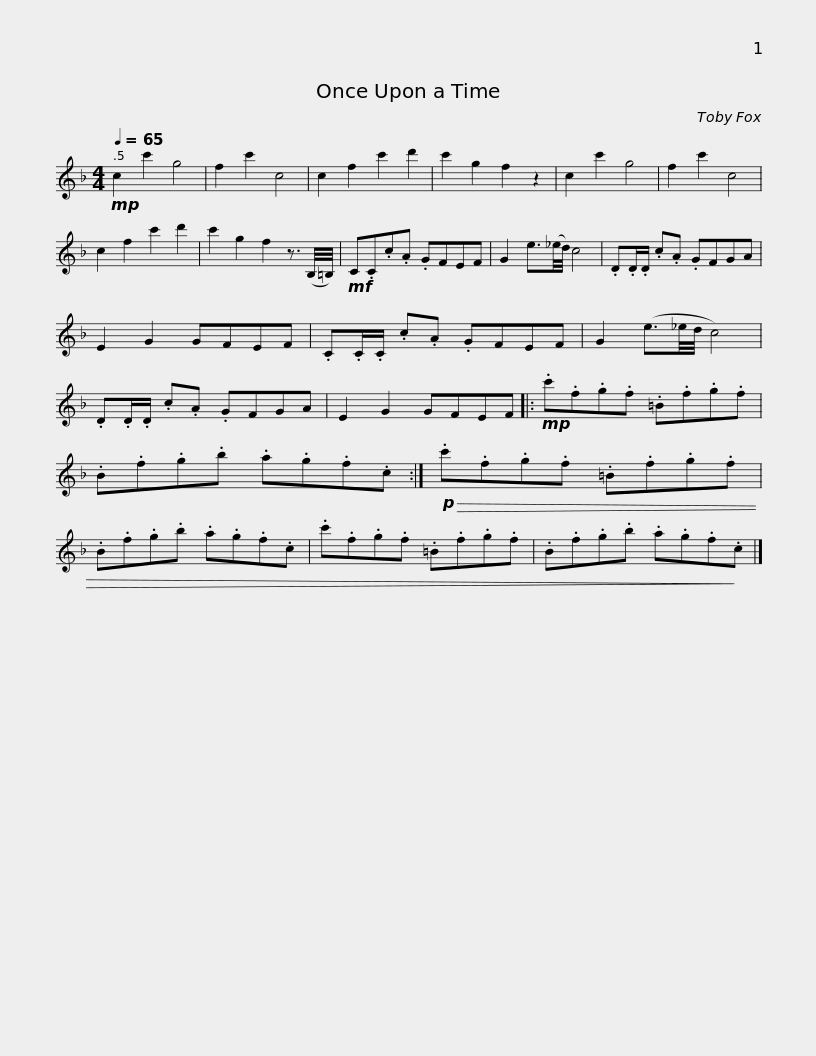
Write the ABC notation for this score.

X:1
L:1/8
Q:1/4=65
M:4/4
I:linebreak $
K:F
V:1 treble
V:1
!mp! c2 c'2 g4 | f2 c'2 c4 | c2 f2 c'2 d'2 | c'2 g2 f2 z2 | c2 c'2 g4 | %5
 f2 c'2 c4 | c2 f2 c'2 d'2 | c'2 g2 f2 z3/2 (B,/4=B,/4) |!mf! C.C.c.A .GFEF |$ G2 e3/2(_e/4d/4) c4 | %10
 .D.D/.D/ .c.A .GFGA | E2 G2 GFEF | .C.C/.C/ .c.A .GFEF | G2 (e3/2_e/4d/4 c4) | .D.D/.D/ .c.A .GFGA |$ %15
 E2 G2 GFEF |:!mp! .c'.f.g.f .=B.f.g.f | .B.f.g.b .a.g.f.c :|!p!!>(! .c'.f.g.f .=B.f.g.f | .B.f.g.b .a.g.f.c |$ %20
 .c'.f.g.f .=B.f.g.f | .B.f.g.b .a.g.f!>)!.c |] %22
